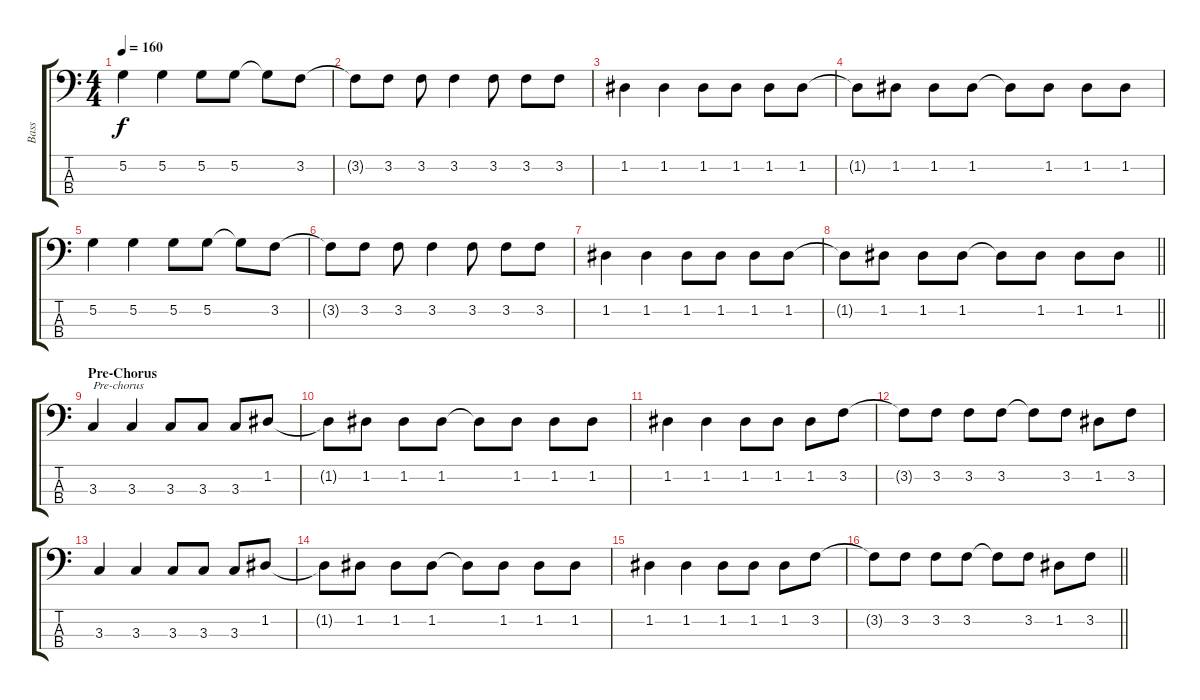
\track ("Bass" "Bass") {instrument electricbassfinger}
\staff {score tabs}
\tuning (G2 D2 A1 E1) {hide}
\ts (4 4)
\tempo 160
\clef f4
\ks c
5.2.4{dy f} 5.2.4 5.2.8 5.2.8 5.2{t}.8 3.2.8 |
3.2{t}.8 3.2.8 3.2.8 3.2.4 3.2.8 3.2.8 3.2.8 |
1.2.4 1.2.4 1.2.8 1.2.8 1.2.8 1.2.8 |
1.2{t}.8 1.2.8 1.2.8 1.2.8 1.2{t}.8 1.2.8 1.2.8 1.2.8 |
5.2.4 5.2.4 5.2.8 5.2.8 5.2{t}.8 3.2.8 |
3.2{t}.8 3.2.8 3.2.8 3.2.4 3.2.8 3.2.8 3.2.8 |
1.2.4 1.2.4 1.2.8 1.2.8 1.2.8 1.2.8 |
\barLineRight lightlight
1.2{t}.8 1.2.8 1.2.8 1.2.8 1.2{t}.8 1.2.8 1.2.8 1.2.8 |
\section ("" "Pre-Chorus")
3.3.4{txt "Pre-chorus"} 3.3.4 3.3.8 3.3.8 3.3.8 1.2.8 |
1.2{t}.8 1.2.8 1.2.8 1.2.8 1.2{t}.8 1.2.8 1.2.8 1.2.8 |
1.2.4 1.2.4 1.2.8 1.2.8 1.2.8 3.2.8 |
3.2{t}.8 3.2.8 3.2.8 3.2.8 3.2{t}.8 3.2.8 1.2.8 3.2.8 |
3.3.4 3.3.4 3.3.8 3.3.8 3.3.8 1.2.8 |
1.2{t}.8 1.2.8 1.2.8 1.2.8 1.2{t}.8 1.2.8 1.2.8 1.2.8 |
1.2.4 1.2.4 1.2.8 1.2.8 1.2.8 3.2.8 |
\barLineRight lightlight
3.2{t}.8 3.2.8 3.2.8 3.2.8 3.2{t}.8 3.2.8 1.2.8 3.2.8
